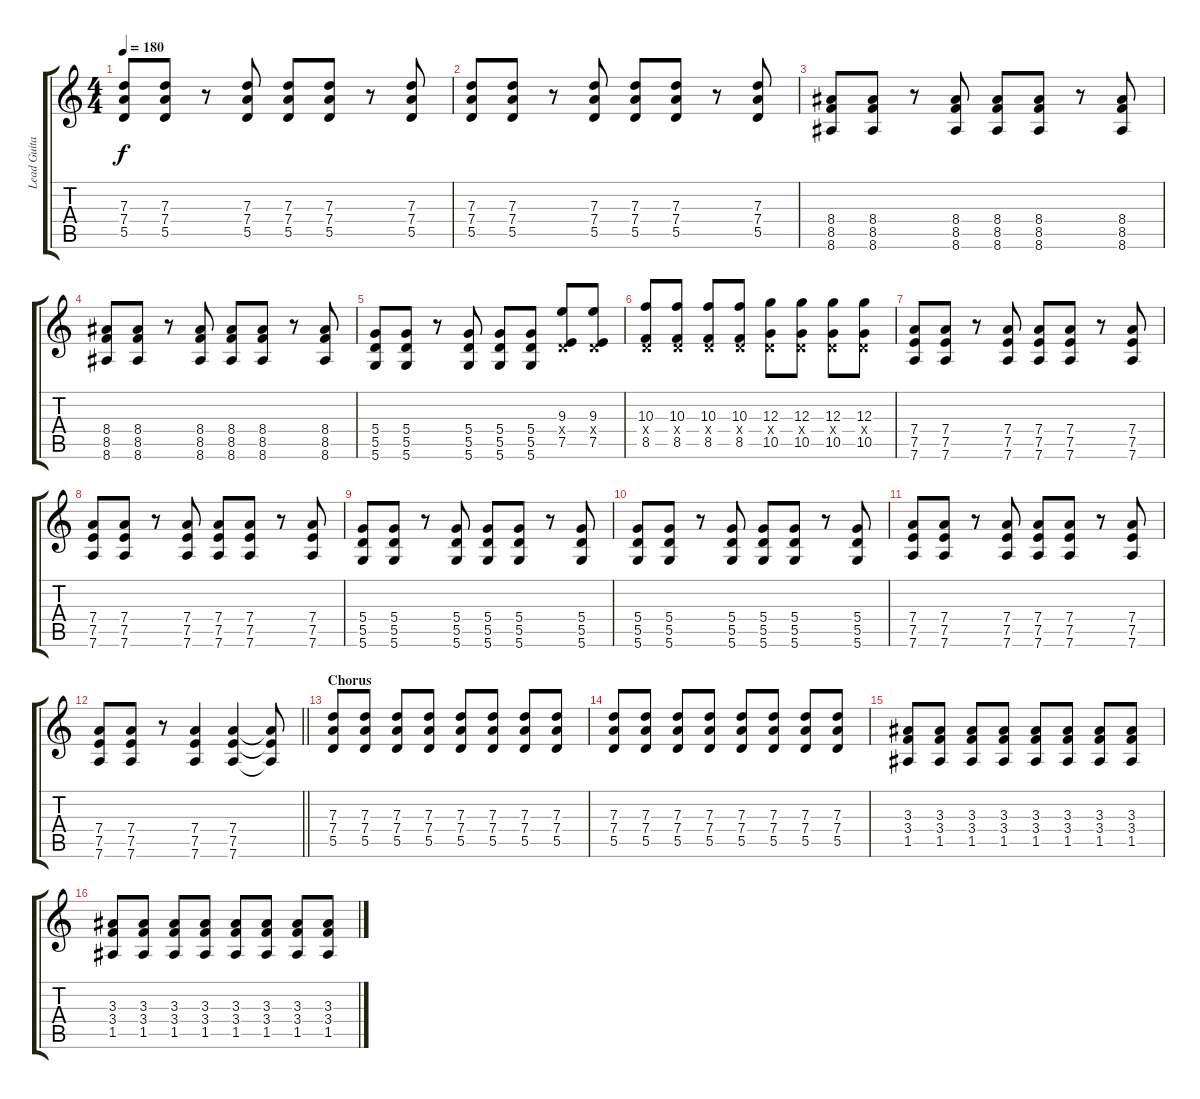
\track ("Lead Guitar" "Lead Guita") {instrument distortionguitar}
\staff {score tabs}
\tuning (E4 B3 G3 D3 A2 D2) {hide}
\ts (4 4)
\tempo 180
\clef g2
\ks c
(7.3 7.4 5.5).8{dy f} (7.3 7.4 5.5).8 r.8 (7.3 7.4 5.5).8 (7.3 7.4 5.5).8 (7.3 7.4 5.5).8 r.8 (7.3 7.4 5.5).8 |
(7.3 7.4 5.5).8 (7.3 7.4 5.5).8 r.8 (7.3 7.4 5.5).8 (7.3 7.4 5.5).8 (7.3 7.4 5.5).8 r.8 (7.3 7.4 5.5).8 |
(8.4 8.5 8.6).8 (8.4 8.5 8.6).8 r.8 (8.4 8.5 8.6).8 (8.4 8.5 8.6).8 (8.4 8.5 8.6).8 r.8 (8.4 8.5 8.6).8 |
(8.4 8.5 8.6).8 (8.4 8.5 8.6).8 r.8 (8.4 8.5 8.6).8 (8.4 8.5 8.6).8 (8.4 8.5 8.6).8 r.8 (8.4 8.5 8.6).8 |
(5.4 5.5 5.6).8 (5.4 5.5 5.6).8 r.8 (5.4 5.5 5.6).8 (5.4 5.5 5.6).8 (5.4 5.5 5.6).8 (9.3 0.4{x} 7.5).8 (9.3 0.4{x} 7.5).8 |
(10.3 0.4{x} 8.5).8 (10.3 0.4{x} 8.5).8 (10.3 0.4{x} 8.5).8 (10.3 0.4{x} 8.5).8 (12.3 0.4{x} 10.5).8 (12.3 0.4{x} 10.5).8 (12.3 0.4{x} 10.5).8 (12.3 0.4{x} 10.5).8 |
(7.4 7.5 7.6).8 (7.4 7.5 7.6).8 r.8 (7.4 7.5 7.6).8 (7.4 7.5 7.6).8 (7.4 7.5 7.6).8 r.8 (7.4 7.5 7.6).8 |
(7.4 7.5 7.6).8 (7.4 7.5 7.6).8 r.8 (7.4 7.5 7.6).8 (7.4 7.5 7.6).8 (7.4 7.5 7.6).8 r.8 (7.4 7.5 7.6).8 |
(5.4 5.5 5.6).8 (5.4 5.5 5.6).8 r.8 (5.4 5.5 5.6).8 (5.4 5.5 5.6).8 (5.4 5.5 5.6).8 r.8 (5.4 5.5 5.6).8 |
(5.4 5.5 5.6).8 (5.4 5.5 5.6).8 r.8 (5.4 5.5 5.6).8 (5.4 5.5 5.6).8 (5.4 5.5 5.6).8 r.8 (5.4 5.5 5.6).8 |
(7.4 7.5 7.6).8 (7.4 7.5 7.6).8 r.8 (7.4 7.5 7.6).8 (7.4 7.5 7.6).8 (7.4 7.5 7.6).8 r.8 (7.4 7.5 7.6).8 |
\barLineRight lightlight
(7.4 7.5 7.6).8 (7.4 7.5 7.6).8 r.8 (7.4 7.5 7.6).4 (7.4 7.5 7.6).4 (7.4{t} 7.5{t} 7.6{t}).8 |
\section ("" "Chorus")
(7.3 7.4 5.5).8 (7.3 7.4 5.5).8 (7.3 7.4 5.5).8 (7.3 7.4 5.5).8 (7.3 7.4 5.5).8 (7.3 7.4 5.5).8 (7.3 7.4 5.5).8 (7.3 7.4 5.5).8 |
(7.3 7.4 5.5).8 (7.3 7.4 5.5).8 (7.3 7.4 5.5).8 (7.3 7.4 5.5).8 (7.3 7.4 5.5).8 (7.3 7.4 5.5).8 (7.3 7.4 5.5).8 (7.3 7.4 5.5).8 |
(3.3 3.4 1.5).8 (3.3 3.4 1.5).8 (3.3 3.4 1.5).8 (3.3 3.4 1.5).8 (3.3 3.4 1.5).8 (3.3 3.4 1.5).8 (3.3 3.4 1.5).8 (3.3 3.4 1.5).8 |
(3.3 3.4 1.5).8 (3.3 3.4 1.5).8 (3.3 3.4 1.5).8 (3.3 3.4 1.5).8 (3.3 3.4 1.5).8 (3.3 3.4 1.5).8 (3.3 3.4 1.5).8 (3.3 3.4 1.5).8
